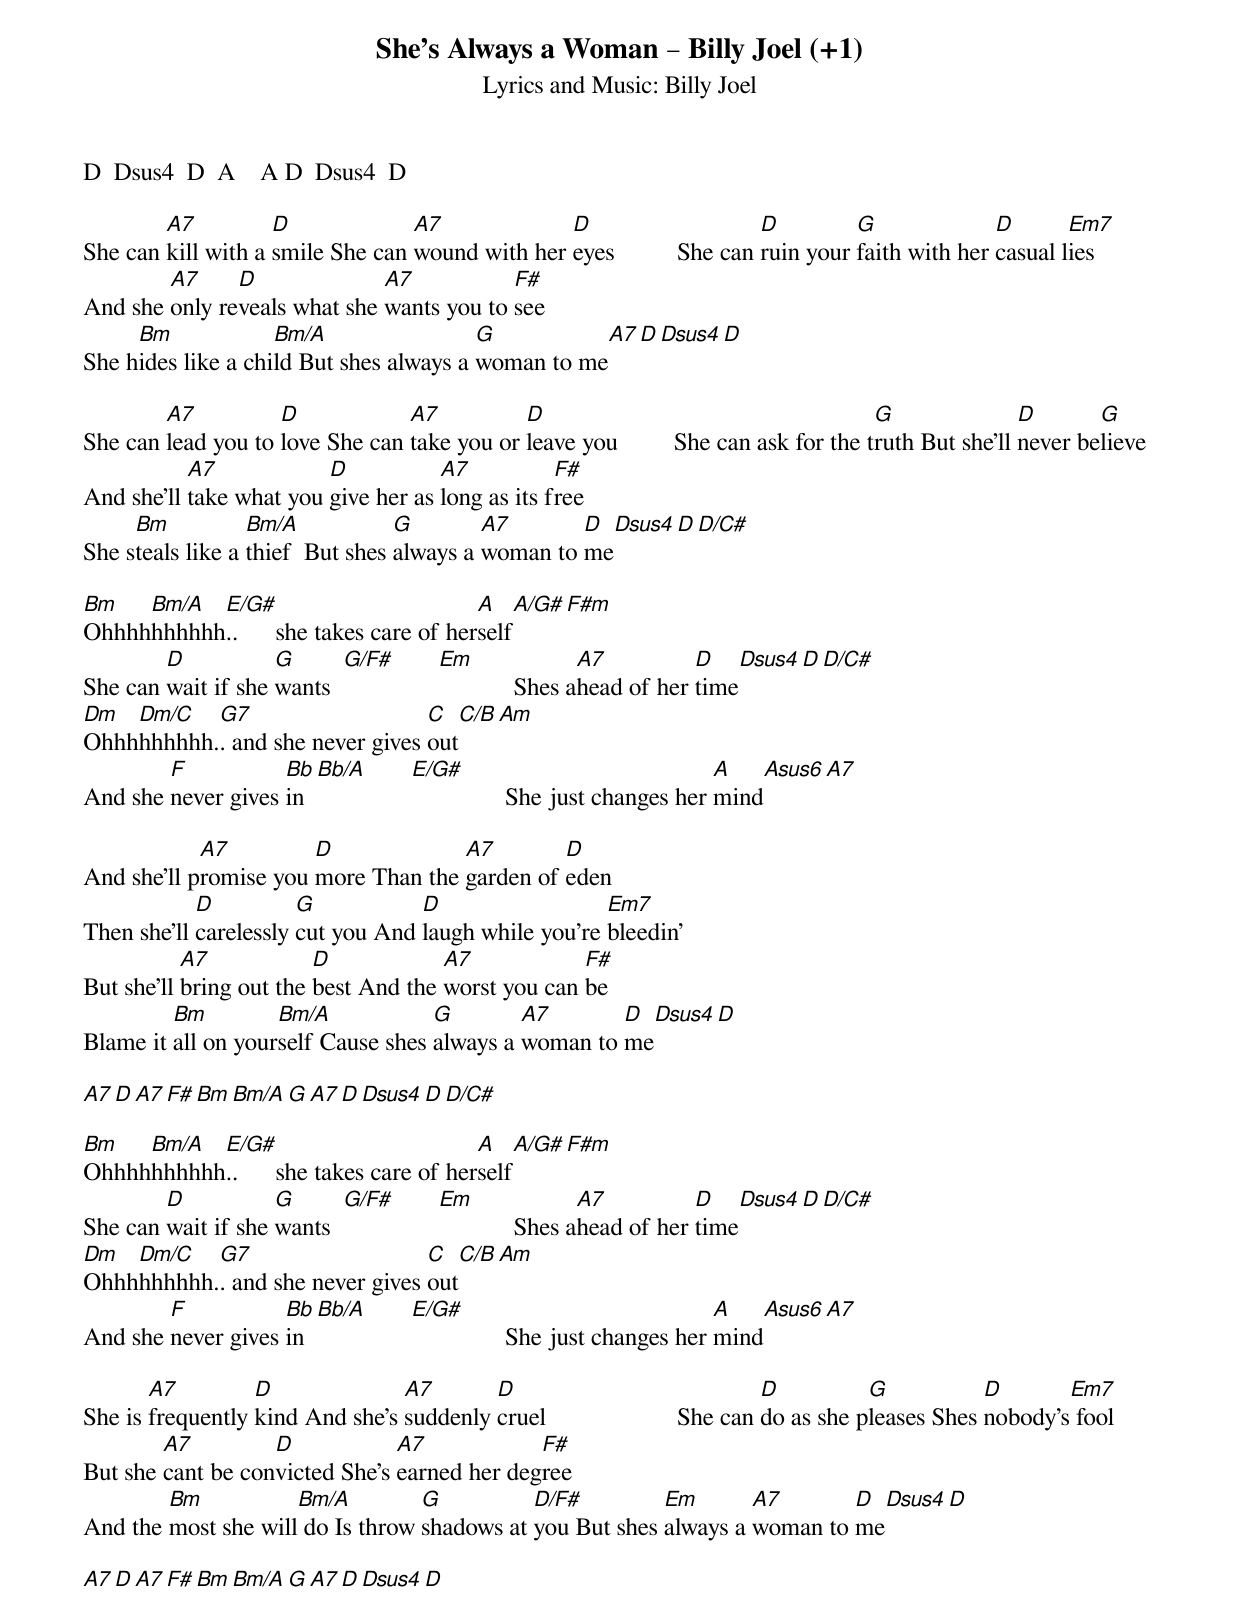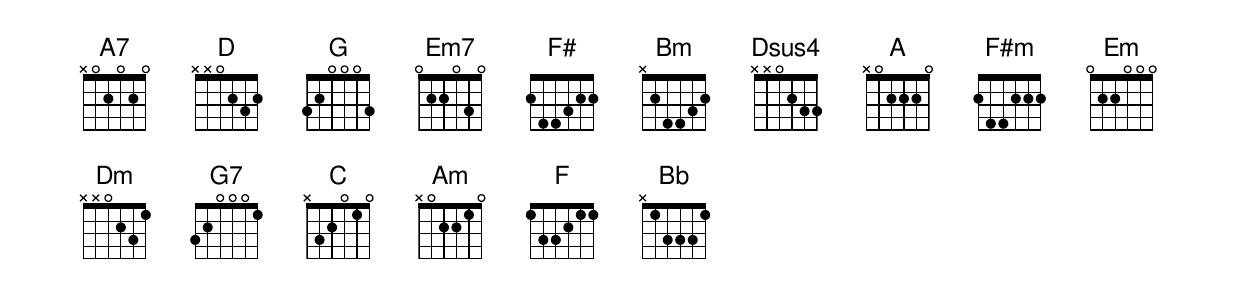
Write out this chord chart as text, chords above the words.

She's Always a Woman – Billy Joel (+1)
Lyrics and Music: Billy Joel

D  Dsus4  D  A    A D  Dsus4  D

        A7          D             A7             D                     D         G              D       Em7
She can kill with a smile She can wound with her eyes          She can ruin your faith with her casual lies
        A7     D              A7           F#
And she only reveals what she wants you to see
     Bm             Bm/A                 G            A7            D     Dsus4     D
She hides like a child But shes always a woman to me

        A7          D            A7          D                                      G               D       G
She can lead you to love She can take you or leave you         She can ask for the truth But she'll never believe
           A7            D           A7           F#
And she'll take what you give her as long as its free
     Bm           Bm/A            G        A7       D     Dsus4     D     D/C#
She steals like a thief  But shes always a woman to me

Bm   Bm/A  E/G#                         A    A/G#   F#m
Ohhhhhhhhhh..      she takes care of herself
        D           G      G/F#   Em                A7          D     Dsus4     D     D/C#
She can wait if she wants                     Shes ahead of her time
Dm  Dm/C   G7                    C   C/B  Am
Ohhhhhhhhh.. and she never gives out
        F           Bb  Bb/A   E/G#                                A    Asus6   A7
And she never gives in                        She just changes her mind

            A7         D             A7        D
And she'll promise you more Than the garden of eden
            D          G           D                  Em7
Then she'll carelessly cut you And laugh while you're bleedin'
           A7            D            A7            F#
But she'll bring out the best And the worst you can be
         Bm         Bm/A            G        A7       D     Dsus4     D
Blame it all on yourself Cause shes always a woman to me

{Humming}
A7    D    A7    F#              Bm    Bm/A    G    A7    D   Dsus4   D    D/C#

Bm   Bm/A  E/G#                         A    A/G#   F#m
Ohhhhhhhhhh..      she takes care of herself
        D           G      G/F#   Em                A7          D     Dsus4     D     D/C#
She can wait if she wants                     Shes ahead of her time
Dm  Dm/C   G7                    C   C/B  Am
Ohhhhhhhhh.. and she never gives out
        F           Bb  Bb/A   E/G#                                A    Asus6   A7
And she never gives in                        She just changes her mind

       A7         D              A7       D                                 D          G           D       Em7
She is frequently kind And she's suddenly cruel                     She can do as she pleases Shes nobody's fool
        A7         D            A7            F#
But she cant be convicted She's earned her degree
        Bm           Bm/A         G          D/F#         Em       A7       D    Dsus4    D
And the most she will do Is throw shadows at you But shes always a woman to me

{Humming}
A7    D    A7    F#              Bm    Bm/A    G    A7    D   Dsus4   D
